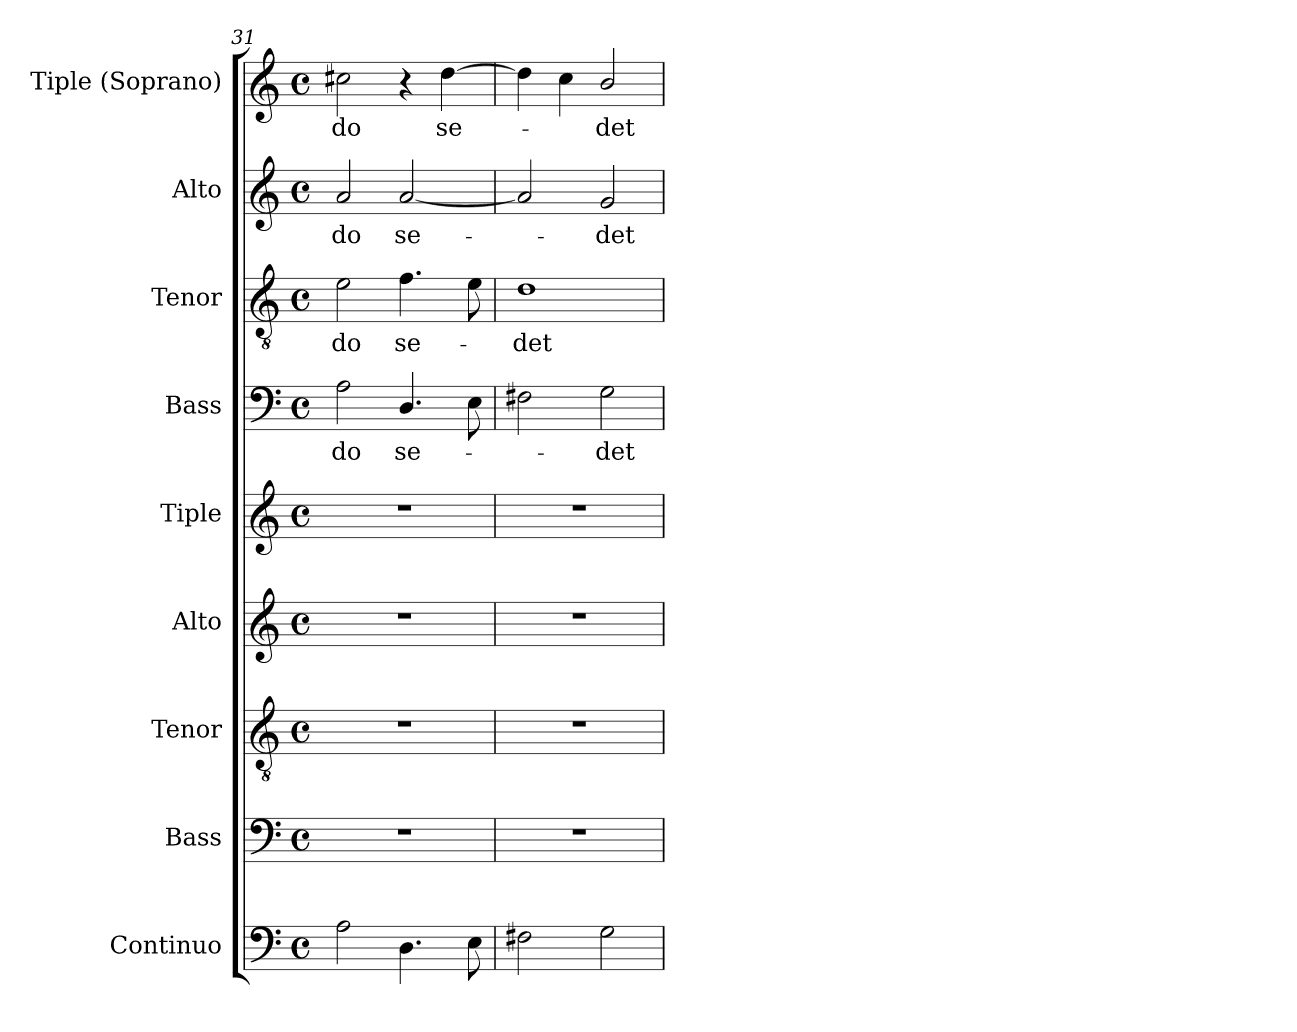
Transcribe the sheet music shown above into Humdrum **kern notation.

**kern	**kern	**kern	**kern	**kern	**kern	**text	**kern	**text	**kern	**text	**kern	**text
*part9	*part8	*part7	*part6	*part5	*part4	*part4	*part3	*part3	*part2	*part2	*part1	*part1
*staff9	*staff8	*staff7	*staff6	*staff5	*staff4	*staff4	*staff3	*staff3	*staff2	*staff2	*staff1	*staff1
*I"Continuo	*I"Bass	*I"Tenor	*I"Alto	*I"Tiple	*I"Bass	*	*I"Tenor	*	*I"Alto	*	*I"Tiple (Soprano)	*
*I'Cont.	*I'B.	*I'T.	*I'A.	*	*I'B.	*	*I'T.	*	*I'A.	*	*I'S.	*
*clefF4	*clefF4	*clefGv2	*clefG2	*clefG2	*clefF4	*	*clefGv2	*	*clefG2	*	*clefG2	*
*	*	*ITrd7c12	*	*	*	*	*ITrd7c12	*	*	*	*	*
*k[]	*k[]	*k[]	*k[]	*k[]	*k[]	*	*k[]	*	*k[]	*	*k[]	*
*C:	*C:	*C:	*C:	*C:	*C:	*	*C:	*	*C:	*	*C:	*
*M4/4	*M4/4	*M4/4	*M4/4	*M4/4	*M4/4	*	*M4/4	*	*M4/4	*	*M4/4	*
*met(c)	*met(c)	*met(c)	*met(c)	*met(c)	*met(c)	*	*met(c)	*	*met(c)	*	*met(c)	*
=31	=31	=31	=31	=31	=31	=31	=31	=31	=31	=31	=31	=31
!	!	!	!	!	!	!LO:LY:b:color=#000000	!	!	!	!	!	!
!	!	!	!	!	!	!	!	!LO:LY:b:color=#000000	!	!	!	!
!	!	!	!	!	!	!	!	!	!	!LO:LY:b:color=#000000	!	!
!	!	!	!	!	!	!	!	!	!	!	!	!LO:LY:b:color=#000000
2Ai\	1r	1r	1r	1r	2Ai\	-do	2Ei\	-do	2ai/	-do	2cc#Xi\	-do
!	!	!	!	!	!	!LO:LY:b:color=#000000	!	!	!	!	!	!
!	!	!	!	!	!	!	!	!LO:LY:b:color=#000000	!	!	!	!
!	!	!	!	!	!	!	!	!	!	!LO:LY:b:color=#000000	!	!
4.Di\	.	.	.	.	4.Di/	se-	4.Fi\	se-	[2ai/	se-	4r	.
!	!	!	!	!	!	!	!	!	!	!	!	!LO:LY:b:color=#000000
.	.	.	.	.	.	.	.	.	.	.	[4ddi\	se-
8Ei\	.	.	.	.	8Ei\	.	8Ei\	.	.	.	.	.
=32	=32	=32	=32	=32	=32	=32	=32	=32	=32	=32	=32	=32
!	!	!	!	!	!	!	!	!LO:LY:b:color=#000000	!	!	!	!
2F#Xi\	1r	1r	1r	1r	2F#Xi\	.	1Di	-det	2ai/]	.	4ddi\]	.
.	.	.	.	.	.	.	.	.	.	.	4cci\	.
!	!	!	!	!	!	!LO:LY:b:color=#000000	!	!	!	!	!	!
!	!	!	!	!	!	!	!	!	!	!LO:LY:b:color=#000000	!	!
!	!	!	!	!	!	!	!	!	!	!	!	!LO:LY:b:color=#000000
2Gi\	.	.	.	.	2Gi\	-det	.	.	2gi/	-det	2bi/	-det
=	=	=	=	=	=	=	=	=	=	=	=	=
*-	*-	*-	*-	*-	*-	*-	*-	*-	*-	*-	*-	*-
